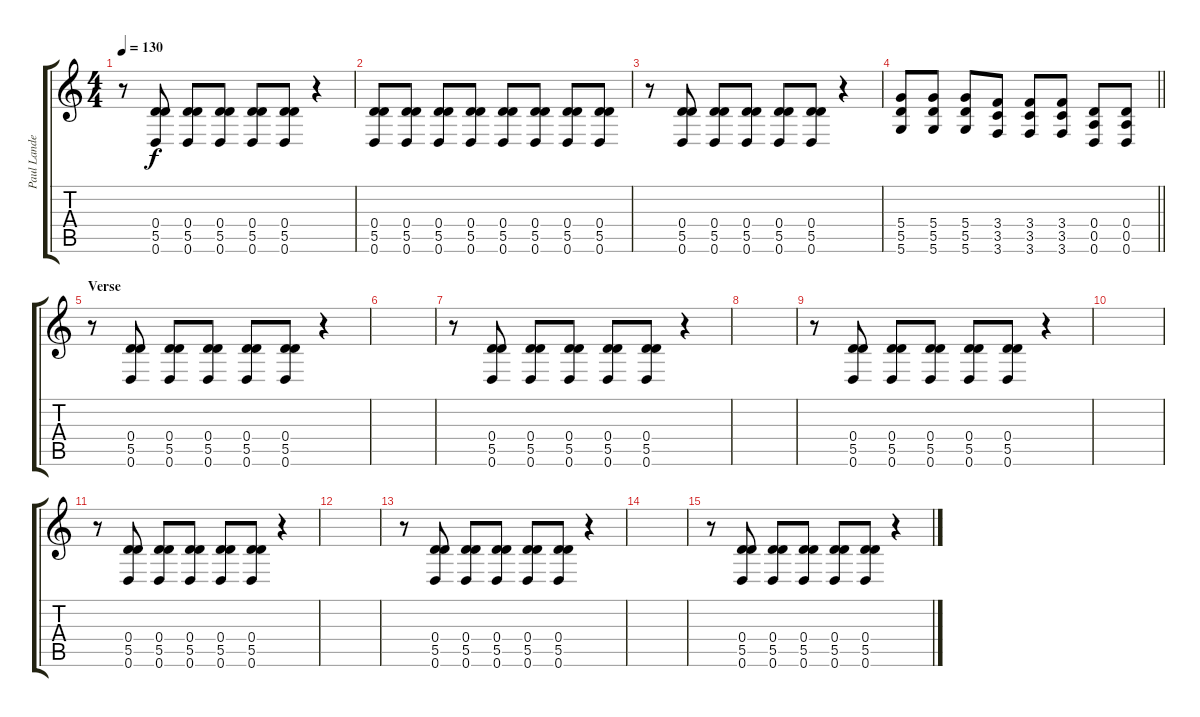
\track ("Paul Landers" "Paul Lande") {instrument distortionguitar}
\staff {score tabs}
\tuning (E4 B3 G3 D3 A2 D2) {hide}
\ts (4 4)
\tempo 130
\clef g2
\ks c
r.8{dy f} (0.4 5.5 0.6).8 (0.4 5.5 0.6).8 (0.4 5.5 0.6).8 (0.4 5.5 0.6).8 (0.4 5.5 0.6).8 r.4 |
(0.4 5.5 0.6).8 (0.4 5.5 0.6).8 (0.4 5.5 0.6).8 (0.4 5.5 0.6).8 (0.4 5.5 0.6).8 (0.4 5.5 0.6).8 (0.4 5.5 0.6).8 (0.4 5.5 0.6).8 |
r.8 (0.4 5.5 0.6).8 (0.4 5.5 0.6).8 (0.4 5.5 0.6).8 (0.4 5.5 0.6).8 (0.4 5.5 0.6).8 r.4 |
\barLineRight lightlight
(5.4 5.5 5.6).8 (5.4 5.5 5.6).8 (5.4 5.5 5.6).8 (3.4 3.5 3.6).8 (3.4 3.5 3.6).8 (3.4 3.5 3.6).8 (0.4 0.5 0.6).8 (0.4 0.5 0.6).8 |
\section ("" "Verse")
r.8 (0.4 5.5 0.6).8 (0.4 5.5 0.6).8 (0.4 5.5 0.6).8 (0.4 5.5 0.6).8 (0.4 5.5 0.6).8 r.4 |
|
r.8 (0.4 5.5 0.6).8 (0.4 5.5 0.6).8 (0.4 5.5 0.6).8 (0.4 5.5 0.6).8 (0.4 5.5 0.6).8 r.4 |
|
r.8 (0.4 5.5 0.6).8 (0.4 5.5 0.6).8 (0.4 5.5 0.6).8 (0.4 5.5 0.6).8 (0.4 5.5 0.6).8 r.4 |
|
r.8 (0.4 5.5 0.6).8 (0.4 5.5 0.6).8 (0.4 5.5 0.6).8 (0.4 5.5 0.6).8 (0.4 5.5 0.6).8 r.4 |
|
r.8 (0.4 5.5 0.6).8 (0.4 5.5 0.6).8 (0.4 5.5 0.6).8 (0.4 5.5 0.6).8 (0.4 5.5 0.6).8 r.4 |
|
r.8 (0.4 5.5 0.6).8 (0.4 5.5 0.6).8 (0.4 5.5 0.6).8 (0.4 5.5 0.6).8 (0.4 5.5 0.6).8 r.4
